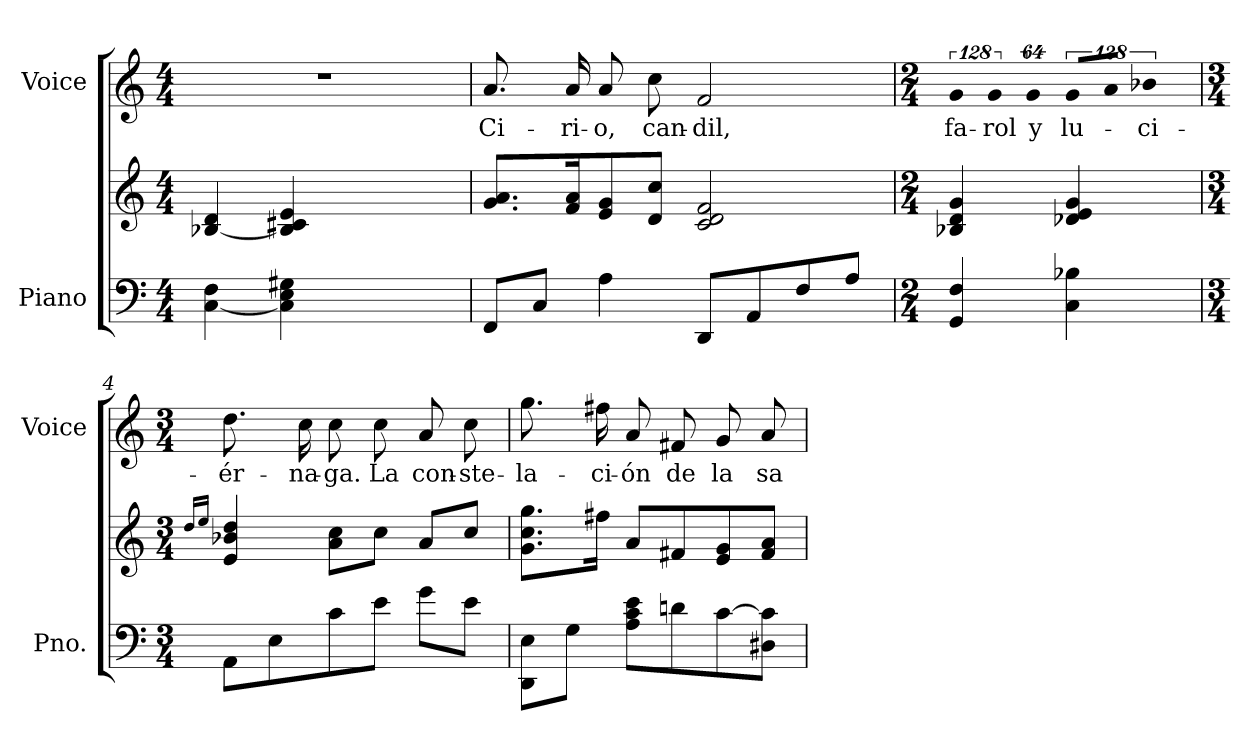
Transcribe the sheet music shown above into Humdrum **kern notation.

**kern	**kern	**kern	**text
*part2	*part2	*part1	*part1
*staff3	*staff2	*staff1	*staff1
*I"Piano	*	*I"Voice	*
*I'Pno.	*	*I'Voice	*
!!LO:PB:g=z
*clefF4	*clefG2	*clefG2	*
*k[]	*k[]	*k[]	*
*C:	*C:	*C:	*
*M4/4	*M4/4	*M4/4	*
=1	=1	=1	=1
!	!	!LO:N:vis=1	!
[<4Ci\ 4Fi	[<4B-Xi/ 4di	1r	.
4Ci\] 4Ei 4G#Xi	4B-i/] 4c#Xi 4ei	.	.
2ryy	2ryy	.	.
=2	=2	=2	=2
!	!	!	!LO:LY:b:color=#000000
8FFi/L	8.gi/ 8.aiL	8.ai/	Ci-
8Ci/J	.	.	.
!	!	!	!LO:LY:b:color=#000000
.	16fi/ 16aik	16ai/	-ri-
!	!	!	!LO:LY:b:color=#000000
4Ai\	8ei/ 8gi	8ai/	-o,
!	!	!	!LO:LY:b:color=#000000
.	8di/ 8cciJ	8cci\	can-
!	!	!	!LO:LY:b:color=#000000
8DDi/L	2ci/ 2di 2fi	2fi/	-dil,
8AAi/	.	.	.
8Fi/	.	.	.
8Ai/J	.	.	.
=3	=3	=3	=3
*M2/4	*M2/4	*M2/4	*
!	!	!LO:N:vis=8	!
!	!	!	!LO:LY:b:color=#000000
4GGi/ 4Fi	4B-Xi/ 4di 4gi	1024%85gi/	fa-
!	!	!LO:N:vis=8	!
!	!	!	!LO:LY:b:color=#000000
.	.	1024%85gi/	-rol
!	!	!LO:N:vis=8	!
!	!	!	!LO:LY:b:color=#000000
.	.	512%43gi/	y
!	!	!LO:N:vis=8	!
!	!	!	!LO:LY:b:color=#000000
4Ci\ 4B-Xi	4d-Xi/ 4ei 4gi	1024%85gi/L	lu-
!	!	!LO:N:vis=8	!
.	.	1024%85ai/J	.
!	!	!LO:N:vis=8	!
!	!	!	!LO:LY:b:color=#000000
.	.	512%43b-Xi\	-ci-
!!LO:LB:g=z
=4	=4	=4	=4
*M3/4	*M3/4	*M3/4	*
.	16qddi/LL	.	.
.	16qeei/JJ	.	.
!	!	!	!LO:LY:b:color=#000000
8AAi\L	4ei/ 4b-Xi 4ddi	8.ddi\	-ér-
8Ei\	.	.	.
!	!	!	!LO:LY:b:color=#000000
.	.	16cci\	-na-
!	!	!	!LO:LY:b:color=#000000
8ci\	8ai\ 8cciL	8cci\	-ga.
!	!	!	!LO:LY:b:color=#000000
8ei\J	8cci\J	8cci\	La
!	!	!	!LO:LY:b:color=#000000
8gi\L	8ai/L	8ai/	con-
!	!	!	!LO:LY:b:color=#000000
8ei\J	8cci/J	8cci\	-ste-
=5	=5	=5	=5
!	!	!	!LO:LY:b:color=#000000
8DDi\ 8EiL	8.gi\ 8.cci 8.ggiL	8.ggi\	-la-
8Gi\J	.	.	.
!	!	!	!LO:LY:b:color=#000000
.	16ff#Xi\Jk	16ff#Xi\	-ci-
!	!	!	!LO:LY:b:color=#000000
8Ai\ 8ci 8eiL	8ai/L	8ai/	-ón
!	!	!	!LO:LY:b:color=#000000
8dni\	8f#Xi/	8f#Xi/	de
!	!	!	!LO:LY:b:color=#000000
[>8ci\	8ei/ 8gi	8gi/	la
!	!	!	!LO:LY:b:color=#000000
8D#Xi\ 8ci]J	8f#i/ 8aiJ	8ai/	sa-
=	=	=	=
*-	*-	*-	*-
